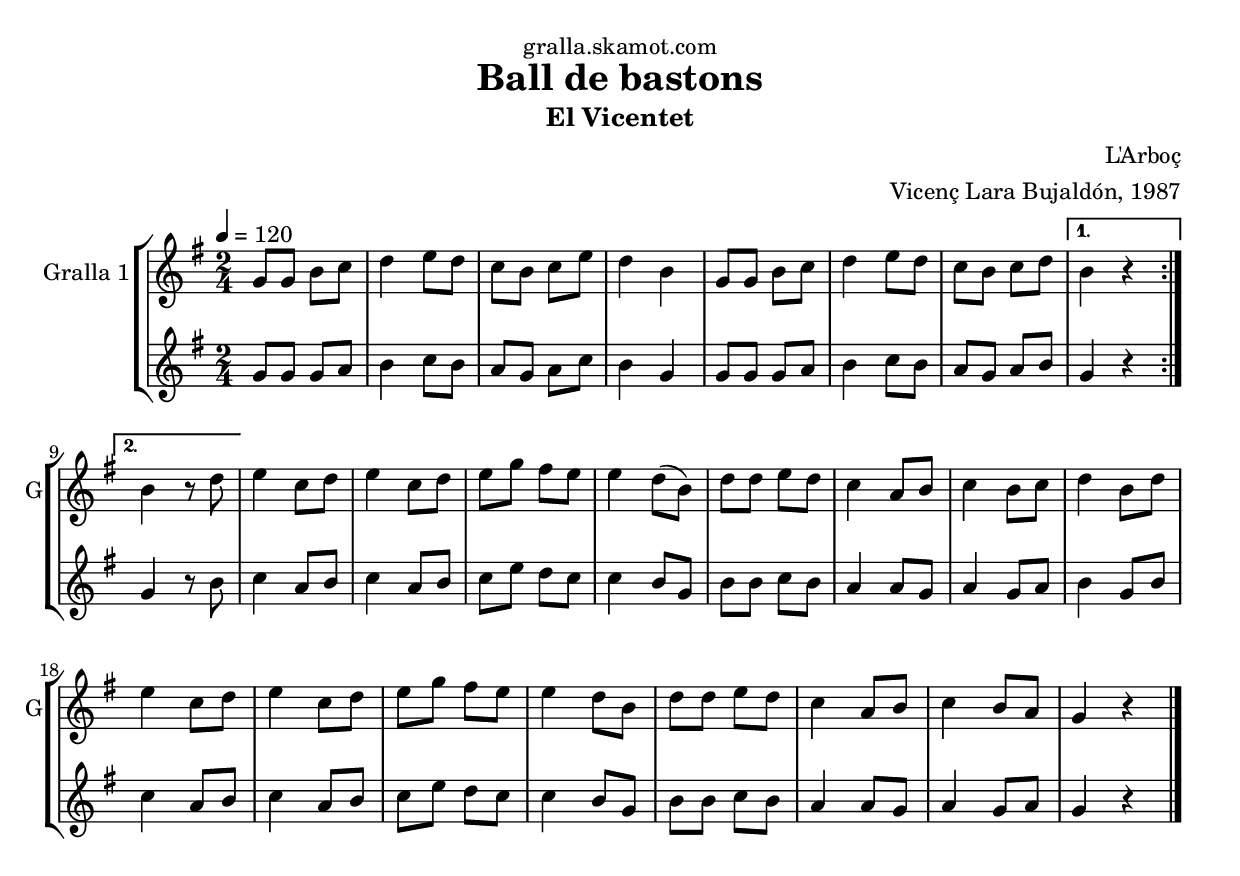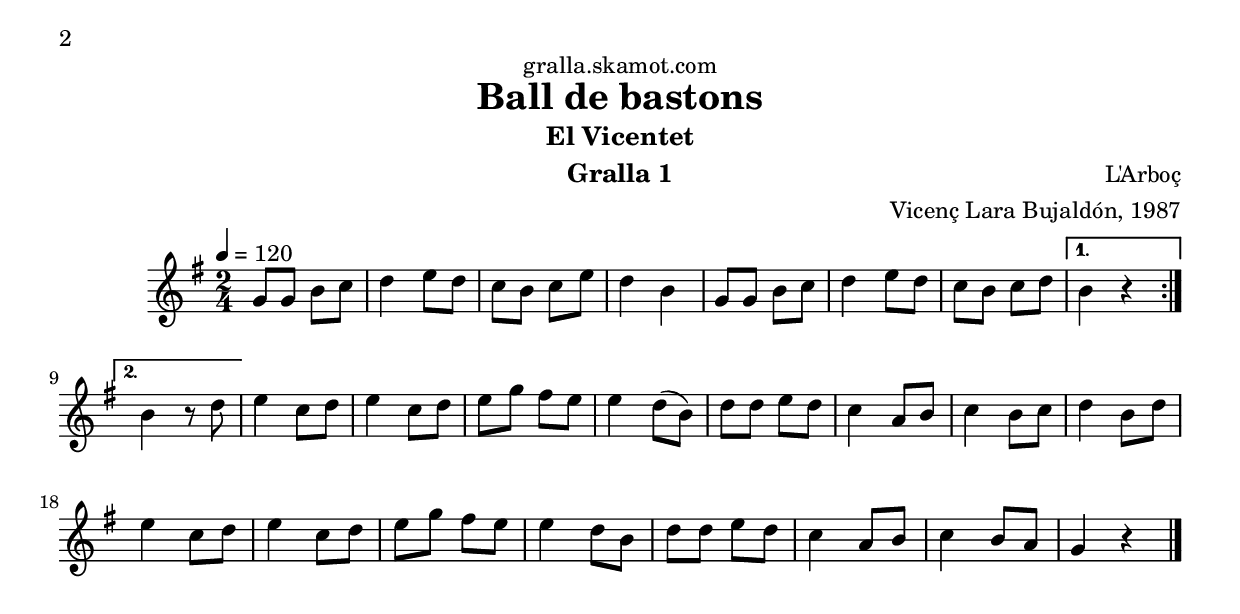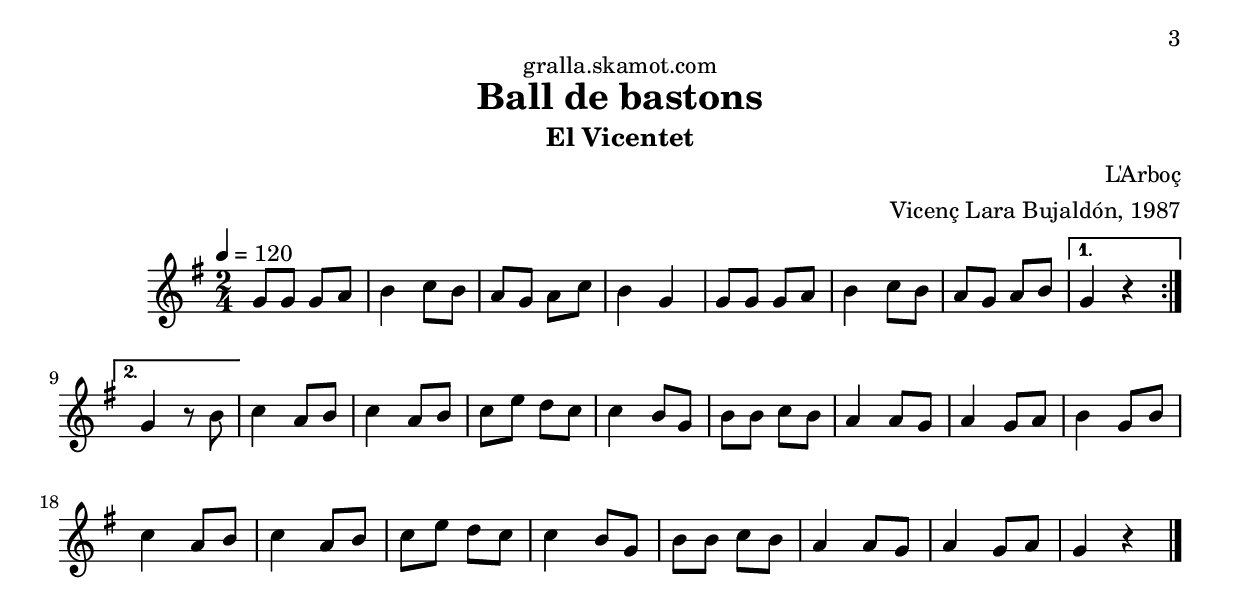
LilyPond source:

\version "2.16.2"

\header {
  dedication="gralla.skamot.com"
  title="Ball de bastons"
  subtitle="El Vicentet"
  subsubtitle=""
  poet=""
  meter=""
  piece=""
  composer="L'Arboç"
  arranger="Vicenç Lara Bujaldón, 1987"
  opus=""
  instrument=""
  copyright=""
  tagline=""
}

liniaroAa =
\relative g'
{
  \tempo 4=120
  \clef treble
  \key g \major
  \time 2/4
  \repeat volta 2 { g8 g b c  |
  d4 e8 d  |
  c8 b c e  |
  d4 b  |
  %05
  g8 g b c  |
  d4 e8 d  |
  c8 b c d }
  \alternative { { b4 r }
  { b4 r8 d } }
  %10
  e4 c8 d  |
  e4 c8 d  |
  e8 g fis e  |
  e4 d8 ( b )  |
  d8 d e d  |
  %15
  c4 a8 b  |
  c4 b8 c  |
  d4 b8 d  |
  e4 c8 d  |
  e4 c8 d  |
  %20
  e8 g fis e  |
  e4 d8 b  |
  d8 d e d  |
  c4 a8 b  |
  c4 b8 a  |
  %25
  g4 r  \bar "|."
}

liniaroAb =
\relative g'
{
  \tempo 4=120
  \clef treble
  \key g \major
  \time 2/4
  \repeat volta 2 { g8 g g a  |
  b4 c8 b  |
  a8 g a c  |
  b4 g  |
  %05
  g8 g g a  |
  b4 c8 b  |
  a8 g a b }
  \alternative { { g4 r }
  { g4 r8 b } }
  %10
  c4 a8 b  |
  c4 a8 b  |
  c8 e d c  |
  c4 b8 g  |
  b8 b c b  |
  %15
  a4 a8 g  |
  a4 g8 a  |
  b4 g8 b  |
  c4 a8 b  |
  c4 a8 b  |
  %20
  c8 e d c  |
  c4 b8 g  |
  b8 b c b  |
  a4 a8 g  |
  a4 g8 a  |
  %25
  g4 r  \bar "|."
}

\bookpart {
  \score {
    \new StaffGroup {
      \override Score.RehearsalMark #'self-alignment-X = #LEFT
      <<
        \new Staff \with {instrumentName = #"Gralla 1" shortInstrumentName = #"G"} \liniaroAa
        \new Staff \with {instrumentName = #"" shortInstrumentName = #" "} \liniaroAb
      >>
    }
    \layout {}
  }
  \score { \unfoldRepeats
    \new StaffGroup {
      \override Score.RehearsalMark #'self-alignment-X = #LEFT
      <<
        \new Staff \with {instrumentName = #"Gralla 1" shortInstrumentName = #"G"} \liniaroAa
        \new Staff \with {instrumentName = #"" shortInstrumentName = #" "} \liniaroAb
      >>
    }
    \midi {
      \set Staff.midiInstrument = "oboe"
      \set DrumStaff.midiInstrument = "drums"
    }
  }
}

\bookpart {
  \header {instrument="Gralla 1"}
  \score {
    \new StaffGroup {
      \override Score.RehearsalMark #'self-alignment-X = #LEFT
      <<
        \new Staff \liniaroAa
      >>
    }
    \layout {}
  }
  \score { \unfoldRepeats
    \new StaffGroup {
      \override Score.RehearsalMark #'self-alignment-X = #LEFT
      <<
        \new Staff \liniaroAa
      >>
    }
    \midi {
      \set Staff.midiInstrument = "oboe"
      \set DrumStaff.midiInstrument = "drums"
    }
  }
}

\bookpart {
  \header {instrument=""}
  \score {
    \new StaffGroup {
      \override Score.RehearsalMark #'self-alignment-X = #LEFT
      <<
        \new Staff \liniaroAb
      >>
    }
    \layout {}
  }
  \score { \unfoldRepeats
    \new StaffGroup {
      \override Score.RehearsalMark #'self-alignment-X = #LEFT
      <<
        \new Staff \liniaroAb
      >>
    }
    \midi {
      \set Staff.midiInstrument = "oboe"
      \set DrumStaff.midiInstrument = "drums"
    }
  }
}

